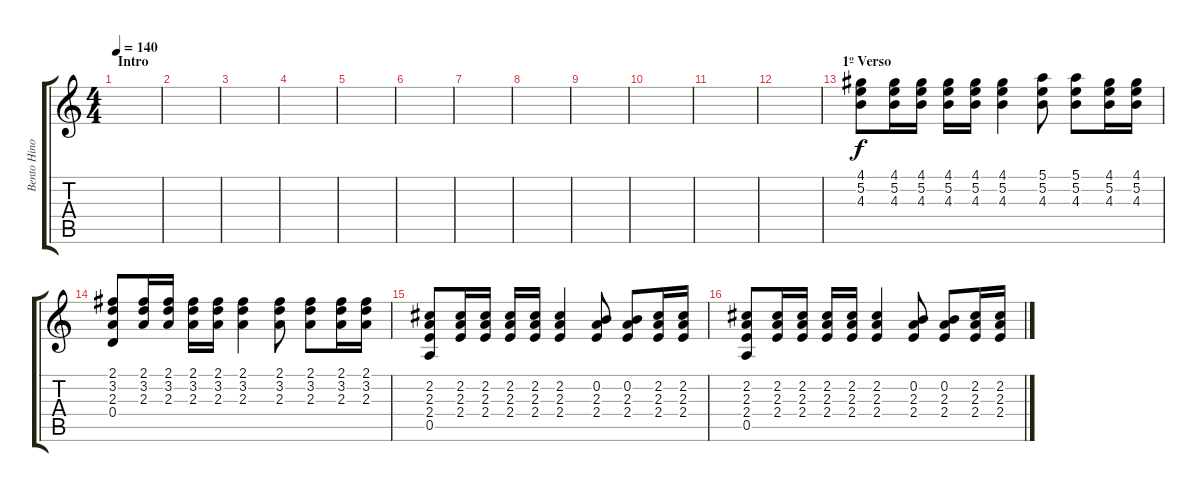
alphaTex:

\track ("Bento Hinoto (Violão)" "Bento Hino") {instrument acousticguitarsteel}
\staff {score tabs}
\tuning (E4 B3 G3 D3 A2 E2) {hide}
\ts (4 4)
\section ("" "Intro")
\tempo 140
\clef g2
\ks c
|
|
|
|
|
|
|
|
|
|
|
|
\section ("" "1º Verso")
(4.1 5.2 4.3).8 (4.1 5.2 4.3).16 (4.1 5.2 4.3).16 (4.1 5.2 4.3).16 (4.1 5.2 4.3).16 (4.1 5.2 4.3).4 (5.1 5.2 4.3).8 (5.1 5.2 4.3).8 (4.1 5.2 4.3).16 (4.1 5.2 4.3).16 |
(2.1 3.2 2.3 0.4).8 (2.1 3.2 2.3).16 (2.1 3.2 2.3).16 (2.1 3.2 2.3).16 (2.1 3.2 2.3).16 (2.1 3.2 2.3).4 (2.1 3.2 2.3).8 (2.1 3.2 2.3).8 (2.1 3.2 2.3).16 (2.1 3.2 2.3).16 |
(2.2 2.3 2.4 0.5).8 (2.2 2.3 2.4).16 (2.2 2.3 2.4).16 (2.2 2.3 2.4).16 (2.2 2.3 2.4).16 (2.2 2.3 2.4).4 (0.2 2.3 2.4).8 (0.2 2.3 2.4).8 (2.2 2.3 2.4).16 (2.2 2.3 2.4).16 |
(2.2 2.3 2.4 0.5).8 (2.2 2.3 2.4).16 (2.2 2.3 2.4).16 (2.2 2.3 2.4).16 (2.2 2.3 2.4).16 (2.2 2.3 2.4).4 (0.2 2.3 2.4).8 (0.2 2.3 2.4).8 (2.2 2.3 2.4).16 (2.2 2.3 2.4).16
